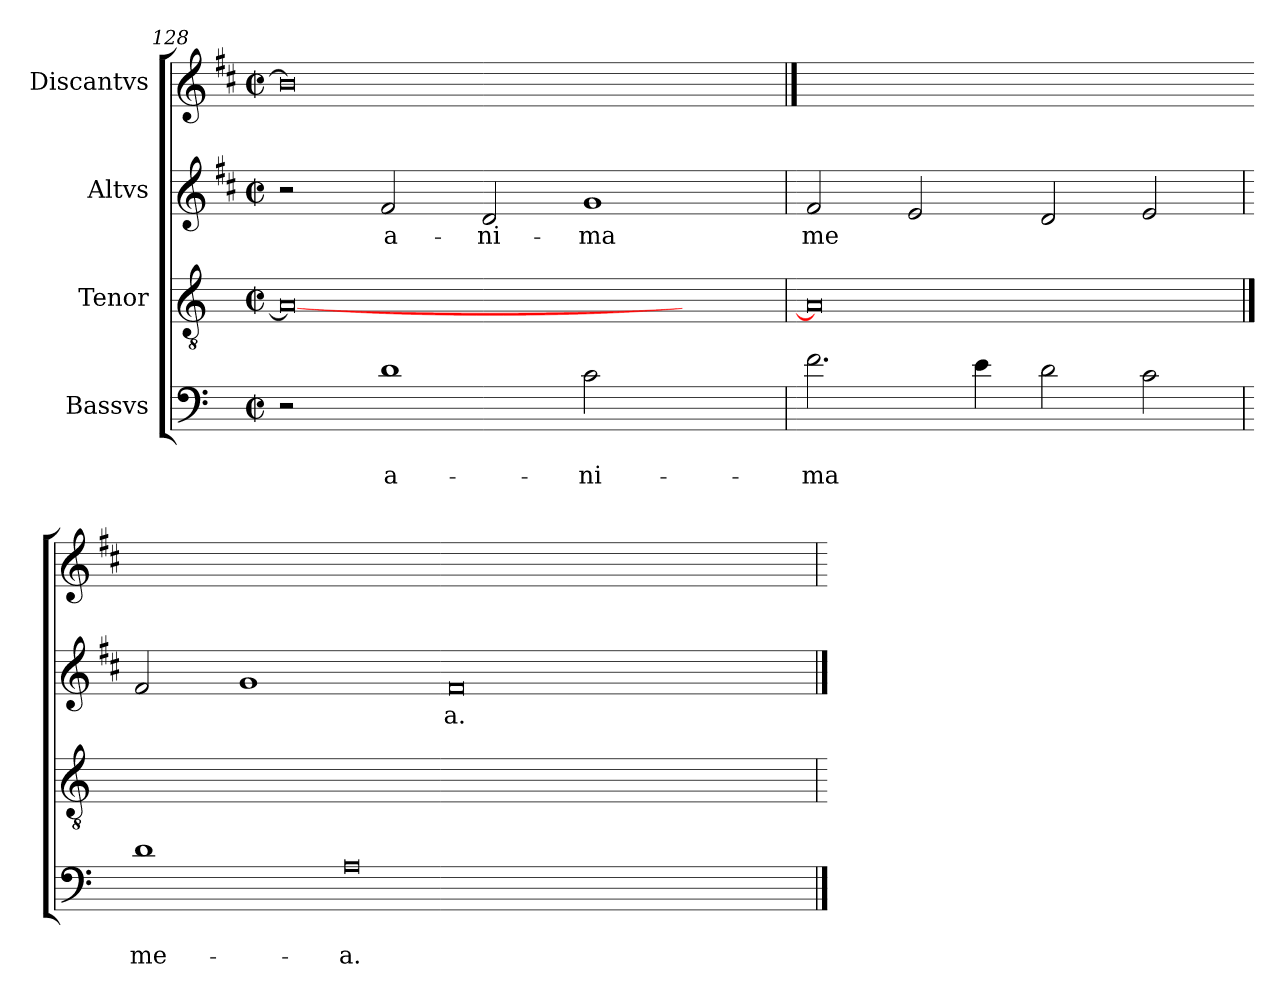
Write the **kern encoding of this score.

**kern	**text	**text	**kern	**kern	**text	**kern
*part4	*part4	*part4	*part3	*part2	*part2	*part1
*staff4	*staff4	*staff4	*staff3	*staff2	*staff2	*staff1
*I"Bassvs	*	*	*I"Tenor	*I"Altvs	*	*I"Discantvs
*clefF4	*	*	*clefGv2	*clefG2	*	*clefG2
*ITrd8c14	*	*	*	*ITrd1c2	*	*ITrd1c2
*k[]	*	*	*k[]	*k[]	*	*k[]
*C:	*	*	*C:	*C:	*	*C:
*M4/2	*	*	*M4/2	*M4/2	*	*M4/2
*met(c|)	*	*	*met(c|)	*met(c|)	*	*met(c|)
=128A	=128A	=128A	=128A	=128A	=128A	=128A
2r	.	.	0A_	2r	.	0a]
!	!	!LO:LY:b	!	!	!LO:LY:b	!
1D	.	a-	.	2e	a-	.
!	!	!	!	!	!LO:LY:b	!
.	.	.	.	2c	-ni-	.
!	!	!LO:LY:b	!	!	!LO:LY:b	!
2C	.	-ni-	.	1f	-ma	.
2ryy	.	.	2ryy	.	.	2ryy
=	==	==	=	=	==	==
!	!	!LO:LY:b	!	!	!LO:LY:b	!
2.F	.	-ma	0A]	2e	me	0ryy
.	.	.	.	2d	.	.
4E	.	.	.	.	.	.
2D	.	.	.	2c	.	.
2C	.	.	.	2d	.	.
=	=	=	==	=	=	=
!	!	!LO:LY:b	!	!	!	!
1D	.	me-	0ryy	2e	.	0ryy
.	.	.	.	1f	.	.
!	!	!LO:LY:b	!	!	!	!
0AA	.	-a.	.	.	.	.
!	!	!	!	!	!LO:LY:b	!
.	.	.	.	0e	a.	.
.	.	.	1.ryy	.	.	1.ryy
2ryy	.	.	.	.	.	.
==	=	=	=	==	=	=
*-	*-	*-	*-	*-	*-	*-
